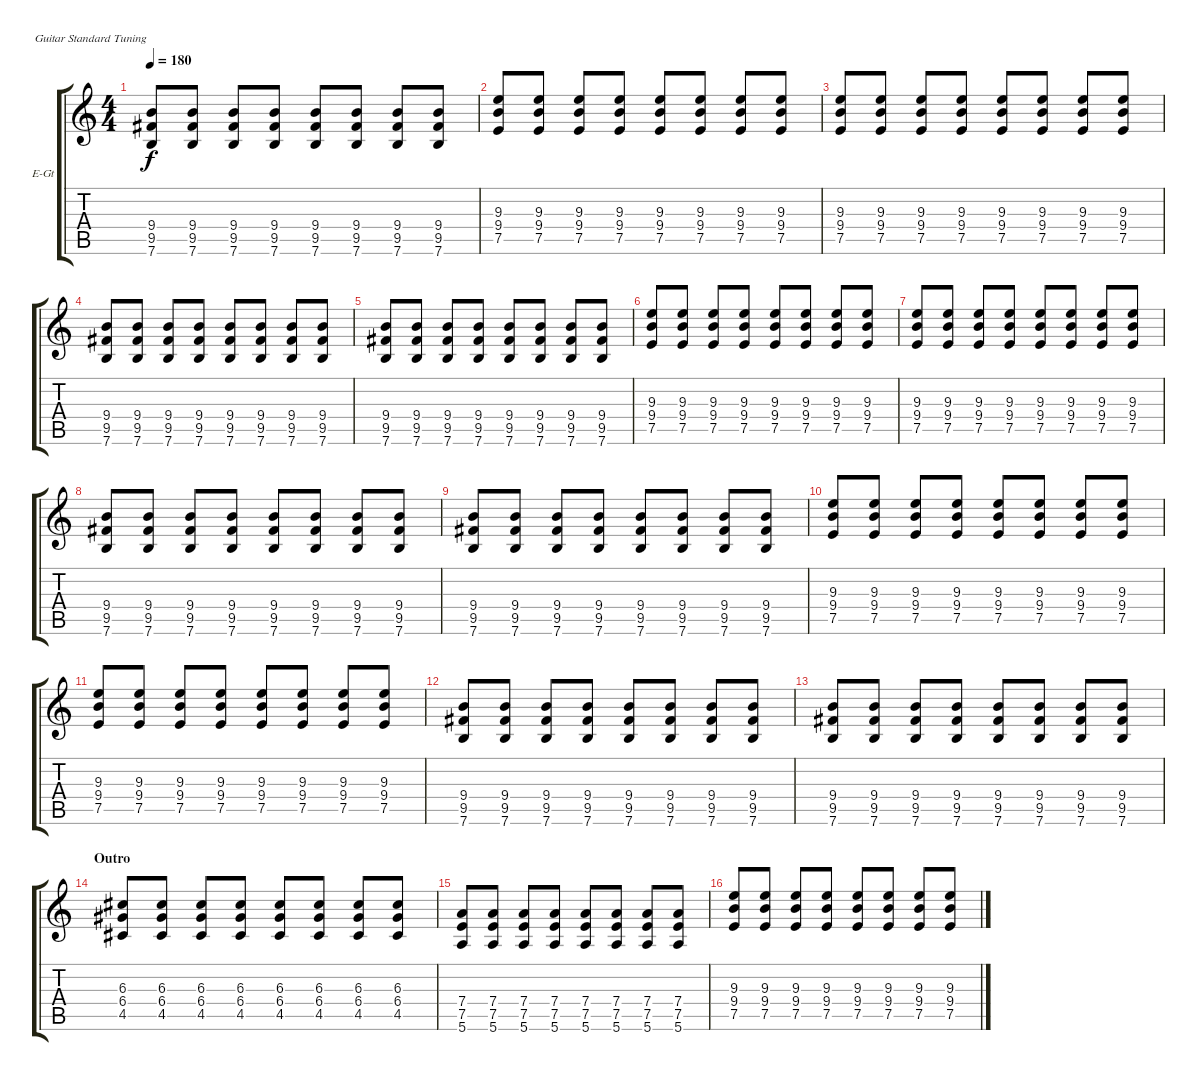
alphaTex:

\defaultSystemsLayout 4
\bracketExtendMode groupsimilarinstruments
\firstSystemTrackNameOrientation horizontal
\otherSystemsTrackNameOrientation horizontal
\track ("Electric Guitar" "E-Gt") {instrument distortionguitar}
\staff {score tabs}
\tuning (E4 B3 G3 D3 A2 E2)
\ts (4 4)
\tempo 180
\clef g2
\ks c
(7.6 9.4 9.5).8{dy f} (7.6 9.5 9.4).8 (7.6 9.5 9.4).8 (7.6 9.4 9.5).8 (7.6 9.5 9.4).8 (7.6 9.4 9.5).8 (7.6 9.5 9.4).8 (7.6 9.5 9.4).8 |
(7.5 9.3 9.4).8 (7.5 9.4 9.3).8 (7.5 9.3 9.4).8 (7.5 9.4 9.3).8 (7.5 9.3 9.4).8 (7.5 9.4 9.3).8 (7.5 9.3 9.4).8 (7.5 9.4 9.3).8 |
(7.5 9.3 9.4).8 (7.5 9.4 9.3).8 (7.5 9.3 9.4).8 (7.5 9.4 9.3).8 (7.5 9.3 9.4).8 (7.5 9.4 9.3).8 (7.5 9.3 9.4).8 (7.5 9.4 9.3).8 |
(7.6 9.4 9.5).8 (7.6 9.5 9.4).8 (7.6 9.4 9.5).8 (7.6 9.5 9.4).8 (7.6 9.4 9.5).8 (7.6 9.5 9.4).8 (7.6 9.4 9.5).8 (7.6 9.5 9.4).8 |
(7.6 9.4 9.5).8 (7.6 9.5 9.4).8 (7.6 9.5 9.4).8 (7.6 9.4 9.5).8 (7.6 9.5 9.4).8 (7.6 9.4 9.5).8 (7.6 9.5 9.4).8 (7.6 9.5 9.4).8 |
(7.5 9.3 9.4).8 (7.5 9.4 9.3).8 (7.5 9.3 9.4).8 (7.5 9.4 9.3).8 (7.5 9.3 9.4).8 (7.5 9.4 9.3).8 (7.5 9.3 9.4).8 (7.5 9.4 9.3).8 |
(7.5 9.3 9.4).8 (7.5 9.4 9.3).8 (7.5 9.3 9.4).8 (7.5 9.4 9.3).8 (7.5 9.3 9.4).8 (7.5 9.4 9.3).8 (7.5 9.3 9.4).8 (7.5 9.4 9.3).8 |
(7.6 9.4 9.5).8 (7.6 9.5 9.4).8 (7.6 9.4 9.5).8 (7.6 9.5 9.4).8 (7.6 9.4 9.5).8 (7.6 9.5 9.4).8 (7.6 9.4 9.5).8 (7.6 9.5 9.4).8 |
(7.6 9.4 9.5).8 (7.6 9.5 9.4).8 (7.6 9.5 9.4).8 (7.6 9.4 9.5).8 (7.6 9.5 9.4).8 (7.6 9.4 9.5).8 (7.6 9.5 9.4).8 (7.6 9.5 9.4).8 |
(7.5 9.3 9.4).8 (7.5 9.4 9.3).8 (7.5 9.3 9.4).8 (7.5 9.4 9.3).8 (7.5 9.3 9.4).8 (7.5 9.4 9.3).8 (7.5 9.3 9.4).8 (7.5 9.4 9.3).8 |
(7.5 9.3 9.4).8 (7.5 9.4 9.3).8 (7.5 9.3 9.4).8 (7.5 9.4 9.3).8 (7.5 9.3 9.4).8 (7.5 9.4 9.3).8 (7.5 9.3 9.4).8 (7.5 9.4 9.3).8 |
(7.6 9.4 9.5).8 (7.6 9.5 9.4).8 (7.6 9.4 9.5).8 (7.6 9.5 9.4).8 (7.6 9.4 9.5).8 (7.6 9.5 9.4).8 (7.6 9.4 9.5).8 (7.6 9.5 9.4).8 |
(7.6 9.4 9.5).8 (7.6 9.5 9.4).8 (7.6 9.5 9.4).8 (7.6 9.4 9.5).8 (7.6 9.5 9.4).8 (7.6 9.4 9.5).8 (7.6 9.5 9.4).8 (7.6 9.5 9.4).8 |
\section ("" "Outro")
(4.5 6.4 6.3).8 (4.5 6.4 6.3).8 (4.5 6.4 6.3).8 (4.5 6.4 6.3).8 (4.5 6.4 6.3).8 (4.5 6.4 6.3).8 (4.5 6.4 6.3).8 (4.5 6.4 6.3).8 |
(5.6 7.5 7.4).8 (5.6 7.5 7.4).8 (5.6 7.5 7.4).8 (5.6 7.5 7.4).8 (5.6 7.5 7.4).8 (5.6 7.5 7.4).8 (5.6 7.5 7.4).8 (5.6 7.5 7.4).8 |
(7.5 9.4 9.3).8 (7.5 9.3 9.4).8 (7.5 9.4 9.3).8 (9.3 9.4 7.5).8 (7.5 9.4 9.3).8 (9.3 9.4 7.5).8 (7.5 9.4 9.3).8 (9.3 9.4 7.5).8
